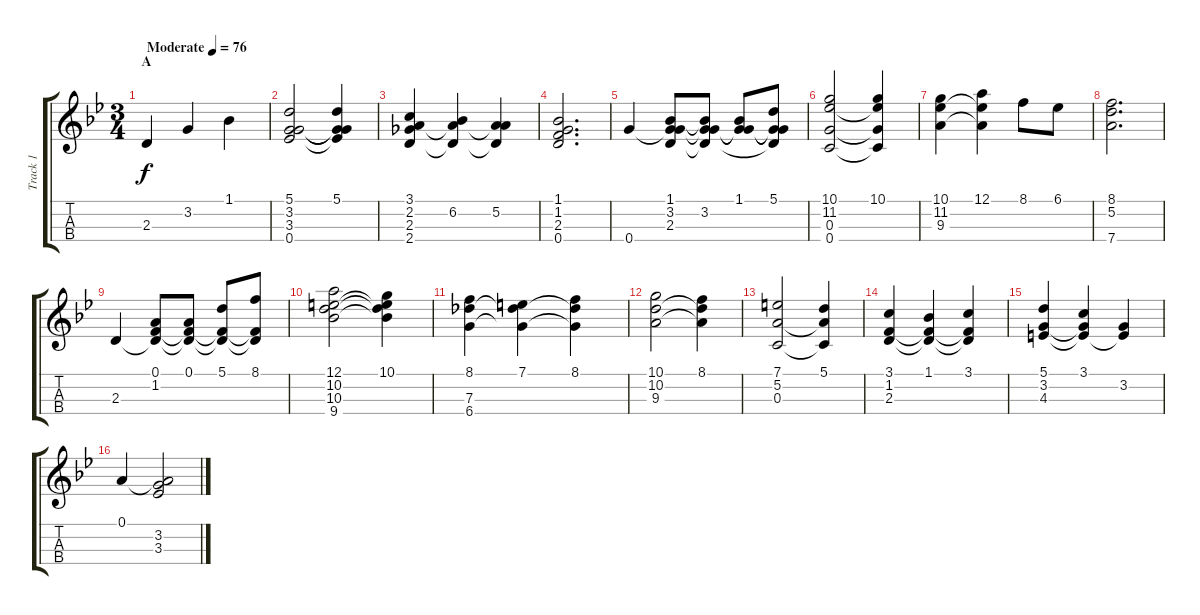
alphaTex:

\track ("Track 1" "Track 1") {instrument acousticguitarsteel}
\staff {score tabs}
\tuning (A3 E3 C3 G3) {hide}
\ts (3 4)
\section ("" "A")
\tempo (76 "Moderate")
\clef g2
\ks bb
2.3.4{dy f instrument acousticguitarsteel} 3.2.4 1.1.4 |
(5.1 3.2 3.3 0.4).2 (5.1 3.2{t} 3.3{t} 0.4{t}).4 |
(3.1 2.2 2.3 2.4).4 (6.2 2.3{t} 2.4{t}).4 (5.2 2.3{t} 2.4{t}).4 |
(1.1 1.2 2.3 0.4).2{d} |
0.4.4 (1.1 3.2 2.3 0.4{t}).8 (1.1{t} 3.2 2.3{t} 0.4{t}).8 (1.1 3.2{t} 0.4{t}).8 (5.1 3.2{t} 2.3{t} 0.4{t}).8 |
(10.1 11.2 0.3 0.4).2 (10.1 11.2{t} 0.3{t} 0.4{t}).4 |
(10.1 11.2 9.3).4 (12.1 11.2{t} 9.3{t}).4 8.1.8 6.1.8 |
(8.1 5.2 7.4).2{d} |
2.3.4 (0.1 1.2 2.3{t}).8 (0.1 1.2{t} 2.3{t}).8 (5.1 1.2{t} 2.3{t}).8 (8.1 1.2{t} 2.3{t}).8 |
(12.1 10.2 10.3 9.4).2 (10.1 10.2{t} 10.3{t} 9.4{t}).4 |
(8.1 7.3 6.4).4 (7.1 7.3{t} 6.4{t}).4 (8.1 7.3{t} 6.4{t}).4 |
(10.1 10.2 9.3).2 (8.1 10.2{t} 9.3{t}).4 |
(7.1 5.2 0.3).2 (5.1 5.2{t} 0.3{t}).4 |
(3.1 1.2 2.3).4 (1.1 1.2{t} 2.3{t}).4 (3.1 1.2{t} 2.3{t}).4 |
(5.1 3.2 4.3).4 (3.1 3.2{t} 4.3{t}).4 (3.2 4.3{t}).4 |
0.1.4 (0.1{t} 3.2{sl} 3.3{sl}).2
